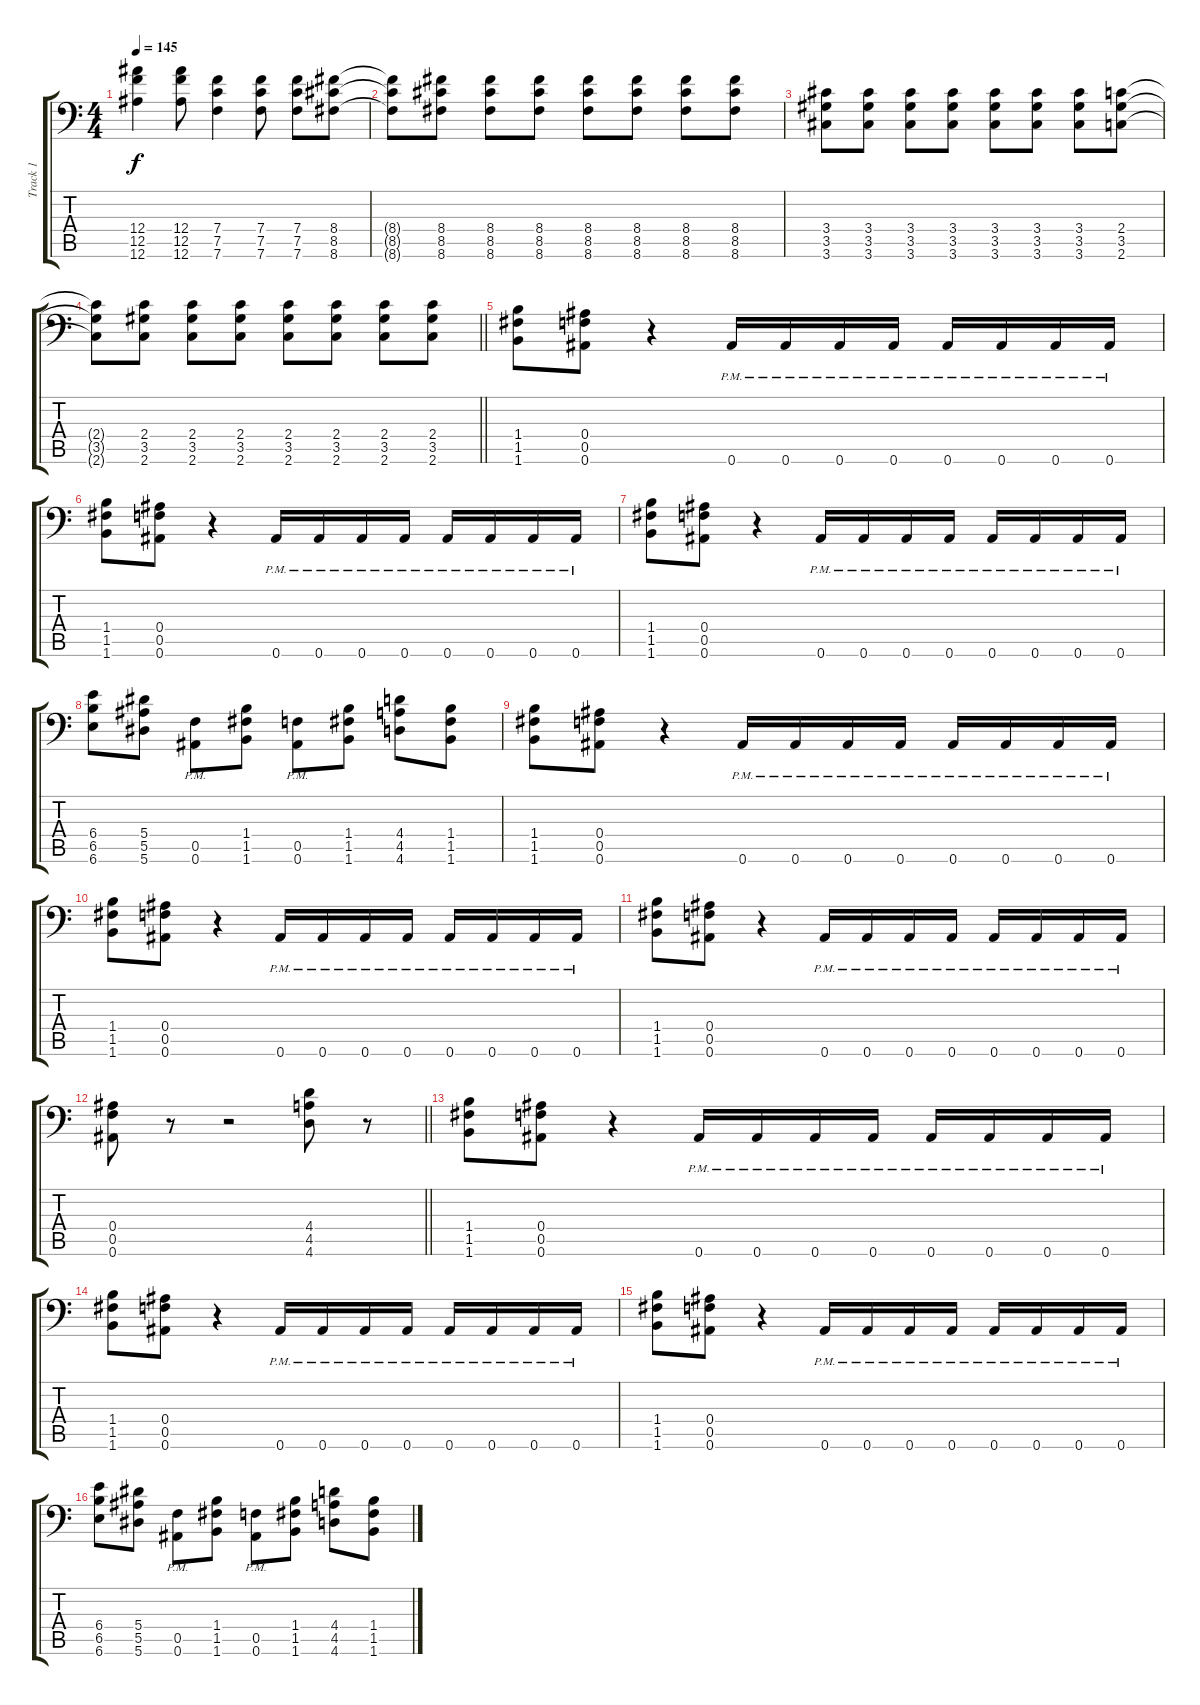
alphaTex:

\track ("Track 1" "Track 1") {instrument distortionguitar}
\staff {score tabs}
\tuning (C4 G3 Eb3 Bb2 F2 Bb1) {hide}
\ts (4 4)
\tempo 145
\clef f4
\ks c
(12.4 12.5 12.6).4{dy f} (12.4 12.5 12.6).8 (7.4 7.5 7.6).4 (7.4 7.5 7.6).8 (7.4 7.5 7.6).8 (8.4 8.5 8.6).8 |
(8.4{t} 8.5{t} 8.6{t}).8 (8.4 8.5 8.6).8 (8.4 8.5 8.6).8 (8.4 8.5 8.6).8 (8.4 8.5 8.6).8 (8.4 8.5 8.6).8 (8.4 8.5 8.6).8 (8.4 8.5 8.6).8 |
(3.4 3.5 3.6).8 (3.4 3.5 3.6).8 (3.4 3.5 3.6).8 (3.4 3.5 3.6).8 (3.4 3.5 3.6).8 (3.4 3.5 3.6).8 (3.4 3.5 3.6).8 (2.4 3.5 2.6).8 |
\barLineRight lightlight
(2.4{t} 3.5{t} 2.6{t}).8 (2.4 3.5 2.6).8 (2.4 3.5 2.6).8 (2.4 3.5 2.6).8 (2.4 3.5 2.6).8 (2.4 3.5 2.6).8 (2.4 3.5 2.6).8 (2.4 3.5 2.6).8 |
\section ("" "")
(1.4 1.5 1.6).8 (0.4 0.5 0.6).8 r.4 0.6{pm}.16 0.6{pm}.16 0.6{pm}.16 0.6{pm}.16 0.6{pm}.16 0.6{pm}.16 0.6{pm}.16 0.6{pm}.16 |
(1.4 1.5 1.6).8 (0.4 0.5 0.6).8 r.4 0.6{pm}.16 0.6{pm}.16 0.6{pm}.16 0.6{pm}.16 0.6{pm}.16 0.6{pm}.16 0.6{pm}.16 0.6{pm}.16 |
(1.4 1.5 1.6).8 (0.4 0.5 0.6).8 r.4 0.6{pm}.16 0.6{pm}.16 0.6{pm}.16 0.6{pm}.16 0.6{pm}.16 0.6{pm}.16 0.6{pm}.16 0.6{pm}.16 |
(6.4 6.5 6.6).8 (5.4 5.5 5.6).8 (0.5{pm} 0.6{pm}).8 (1.4 1.5 1.6).8 (0.5{pm} 0.6{pm}).8 (1.4 1.5 1.6).8 (4.4 4.5 4.6).8 (1.4 1.5 1.6).8 |
(1.4 1.5 1.6).8 (0.4 0.5 0.6).8 r.4 0.6{pm}.16 0.6{pm}.16 0.6{pm}.16 0.6{pm}.16 0.6{pm}.16 0.6{pm}.16 0.6{pm}.16 0.6{pm}.16 |
(1.4 1.5 1.6).8 (0.4 0.5 0.6).8 r.4 0.6{pm}.16 0.6{pm}.16 0.6{pm}.16 0.6{pm}.16 0.6{pm}.16 0.6{pm}.16 0.6{pm}.16 0.6{pm}.16 |
(1.4 1.5 1.6).8 (0.4 0.5 0.6).8 r.4 0.6{pm}.16 0.6{pm}.16 0.6{pm}.16 0.6{pm}.16 0.6{pm}.16 0.6{pm}.16 0.6{pm}.16 0.6{pm}.16 |
\barLineRight lightlight
(0.4 0.5 0.6).8 r.8 r.2 (4.4 4.5 4.6).8 r.8 |
\section ("" "")
(1.4 1.5 1.6).8 (0.4 0.5 0.6).8 r.4 0.6{pm}.16 0.6{pm}.16 0.6{pm}.16 0.6{pm}.16 0.6{pm}.16 0.6{pm}.16 0.6{pm}.16 0.6{pm}.16 |
(1.4 1.5 1.6).8 (0.4 0.5 0.6).8 r.4 0.6{pm}.16 0.6{pm}.16 0.6{pm}.16 0.6{pm}.16 0.6{pm}.16 0.6{pm}.16 0.6{pm}.16 0.6{pm}.16 |
(1.4 1.5 1.6).8 (0.4 0.5 0.6).8 r.4 0.6{pm}.16 0.6{pm}.16 0.6{pm}.16 0.6{pm}.16 0.6{pm}.16 0.6{pm}.16 0.6{pm}.16 0.6{pm}.16 |
(6.4 6.5 6.6).8 (5.4 5.5 5.6).8 (0.5{pm} 0.6{pm}).8 (1.4 1.5 1.6).8 (0.5{pm} 0.6{pm}).8 (1.4 1.5 1.6).8 (4.4 4.5 4.6).8 (1.4 1.5 1.6).8
